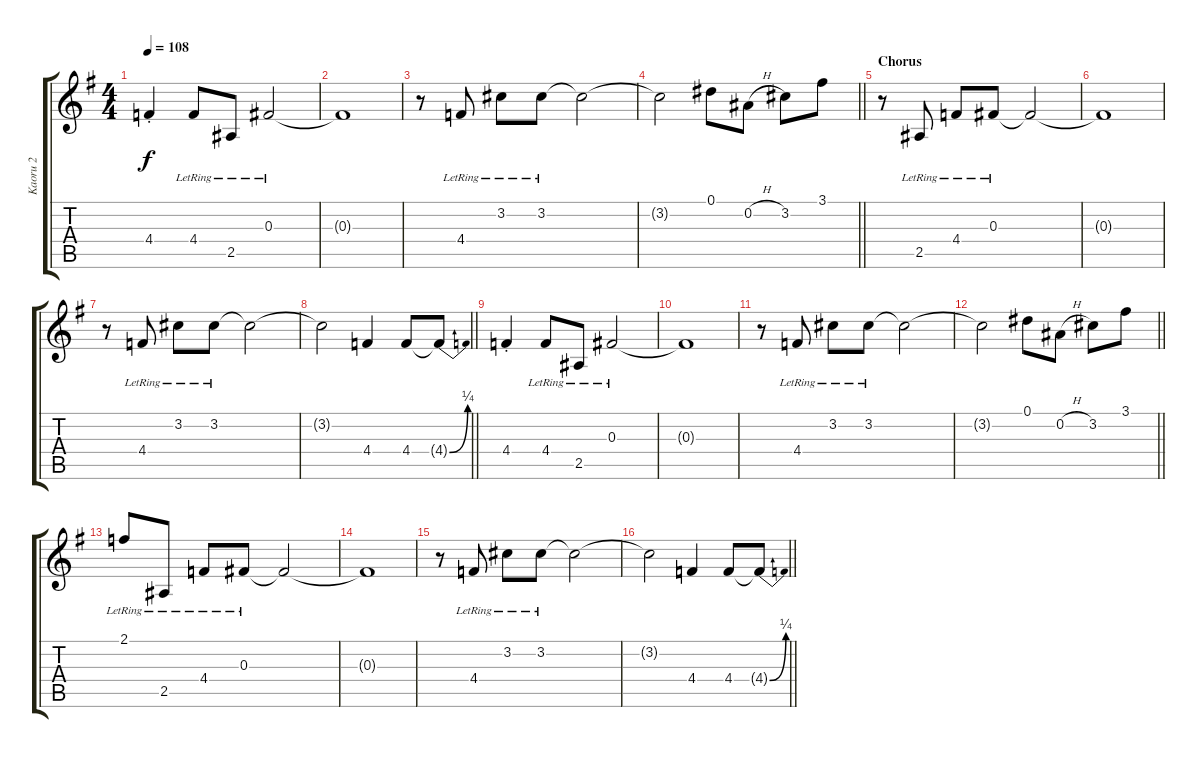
\track ("Kaoru 2" "Kaoru 2") {instrument electricguitarjazz}
\staff {score tabs}
\tuning (Eb4 Bb3 Gb3 Db3 Ab2 Db2) {hide}
\ts (4 4)
\tempo 108
\clef g2
\ks g
4.4{st}.4{dy f} 4.4{lr}.8 2.5{lr}.8 0.3{lr}.2 |
0.3{t}.1 |
r.8 4.4{lr}.8 3.2{lr}.8 3.2{lr}.8 3.2{t}.2 |
\barLineRight lightlight
3.2{t}.2 0.1.8 0.2{h}.8 3.2.8 3.1.8 |
\section ("" "Chorus")
r.8 2.5{lr}.8 4.4{lr}.8 0.3{lr}.8 0.3{t}.2 |
0.3{t}.1 |
r.8 4.4{lr}.8 3.2{lr}.8 3.2{lr}.8 3.2{t}.2 |
\barLineRight lightlight
3.2{t}.2 4.4.4 4.4.8 4.4{be (bend 0 0 60 1) t}.8 |
4.4{st}.4 4.4{lr}.8 2.5{lr}.8 0.3{lr}.2 |
0.3{t}.1 |
r.8 4.4{lr}.8 3.2{lr}.8 3.2{lr}.8 3.2{t}.2 |
\barLineRight lightlight
3.2{t}.2 0.1.8 0.2{h}.8 3.2.8 3.1.8 |
\section ("" "")
2.1{lr}.8 2.5{lr}.8 4.4{lr}.8 0.3{lr}.8 0.3{t}.2 |
0.3{t}.1 |
r.8 4.4{lr}.8 3.2{lr}.8 3.2{lr}.8 3.2{t}.2 |
\barLineRight lightlight
3.2{t}.2 4.4.4 4.4.8 4.4{be (bend 0 0 60 1) t}.8
